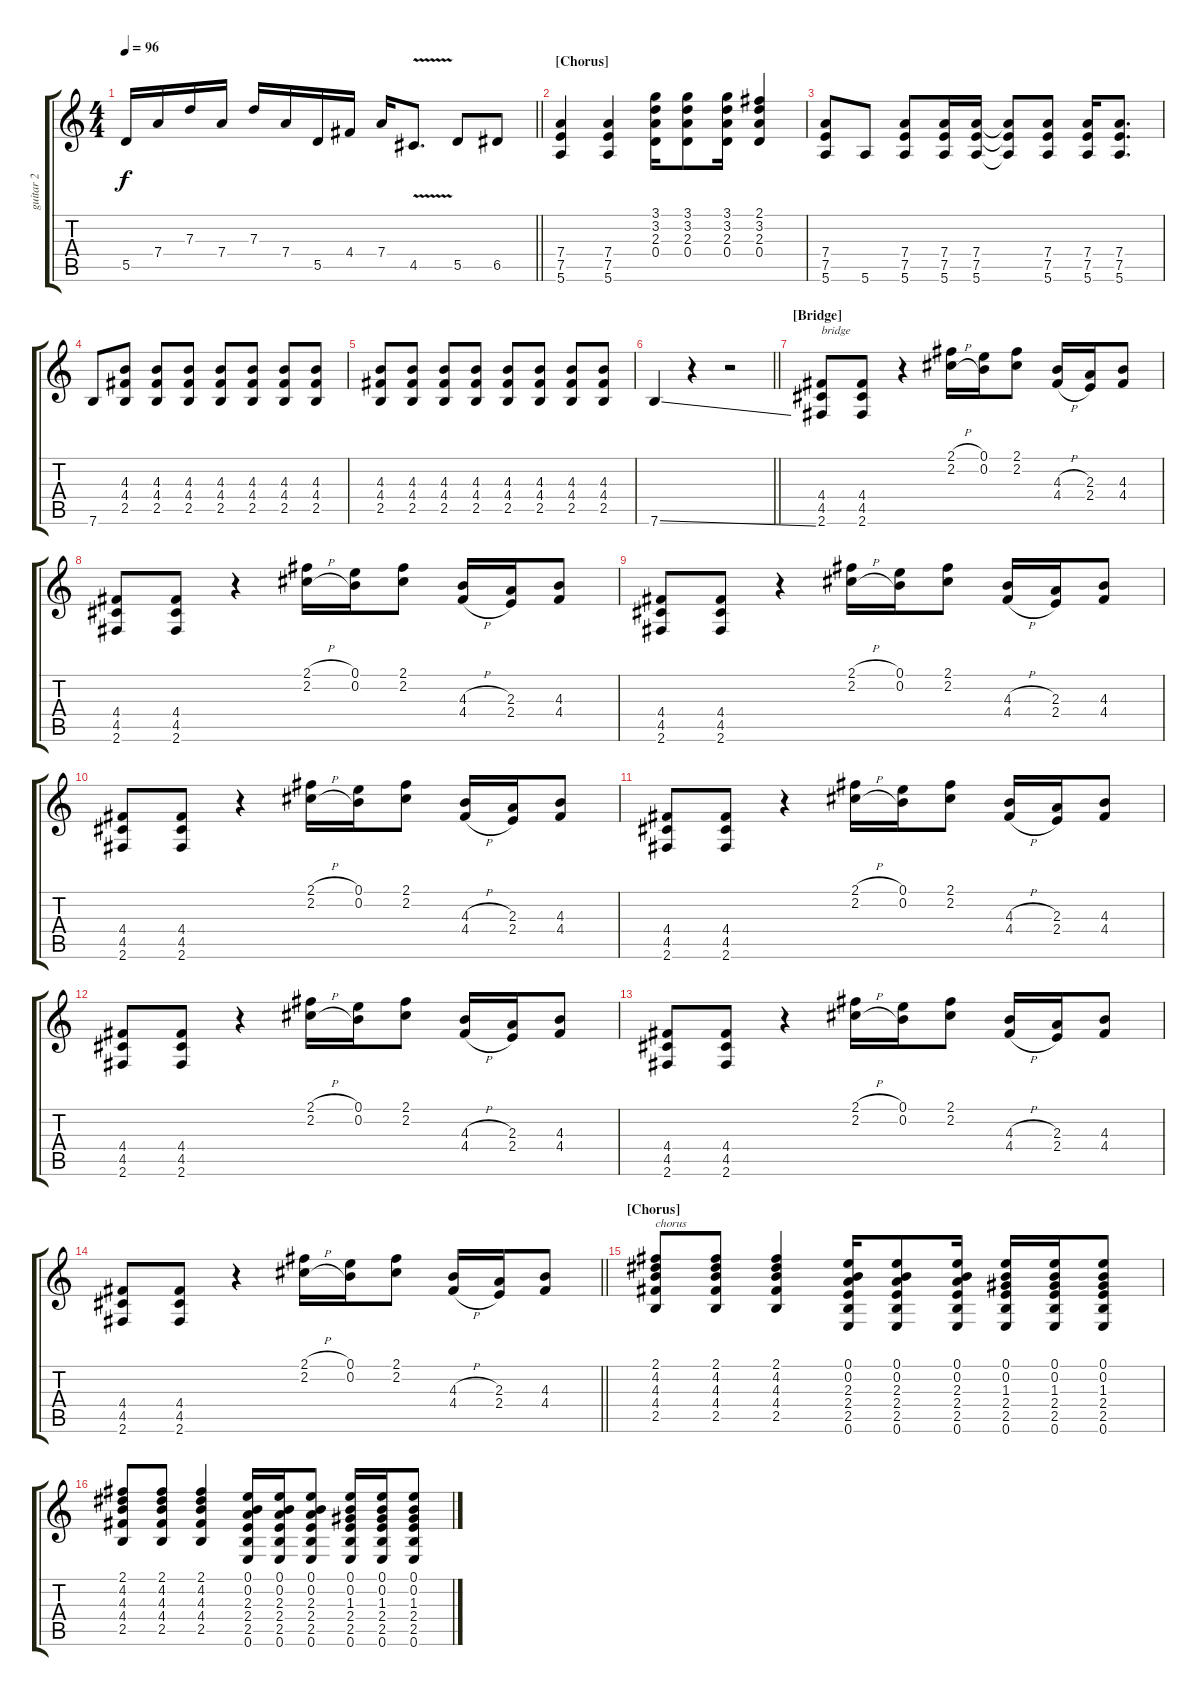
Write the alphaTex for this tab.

\track ("guitar 2" "guitar 2") {instrument distortionguitar}
\staff {score tabs}
\tuning (E4 B3 G3 D3 A2 E2) {hide}
\ts (4 4)
\tempo 96
\clef g2
\barLineRight lightlight
\ks c
5.5.16{dy f} 7.4.16 7.3.16 7.4.16 7.3.16 7.4.16 5.5.16 4.4.16 7.4.16 4.5{v}.8{d} 5.5.8 6.5.8 |
\section ("" "[Chorus]")
(7.4 7.5 5.6).4 (7.4 7.5 5.6).4 (3.1 3.2 2.3 0.4).16 (3.1 3.2 2.3 0.4).8 (3.1 3.2 2.3 0.4).16 (2.1 3.2 2.3 0.4).4 |
(7.4 7.5 5.6).8 5.6.8 (7.4 7.5 5.6).8 (7.4 7.5 5.6).16 (7.4 7.5 5.6).16 (7.4{t} 7.5{t} 5.6{t}).8 (7.4 7.5 5.6).8 (7.4 7.5 5.6).16 (7.4 7.5 5.6).8{d} |
7.6.8 (4.3 4.4 2.5).8 (4.3 4.4 2.5).8 (4.3 4.4 2.5).8 (4.3 4.4 2.5).8 (4.3 4.4 2.5).8 (4.3 4.4 2.5).8 (4.3 4.4 2.5).8 |
(4.3 4.4 2.5).8 (4.3 4.4 2.5).8 (4.3 4.4 2.5).8 (4.3 4.4 2.5).8 (4.3 4.4 2.5).8 (4.3 4.4 2.5).8 (4.3 4.4 2.5).8 (4.3 4.4 2.5).8 |
\barLineRight lightlight
7.6{ss}.4 r.4 r.2 |
\section ("" "[Bridge]")
(4.4 4.5 2.6).8{txt "bridge"} (4.4 4.5 2.6).8 r.4 (2.1{h} 2.2{h}).16 (0.1 0.2).16 (2.1 2.2).8 (4.3{h} 4.4{h}).16 (2.3 2.4).16 (4.3 4.4).8 |
(4.4 4.5 2.6).8 (4.4 4.5 2.6).8 r.4 (2.1{h} 2.2{h}).16 (0.1 0.2).16 (2.1 2.2).8 (4.3{h} 4.4{h}).16 (2.3 2.4).16 (4.3 4.4).8 |
(4.4 4.5 2.6).8 (4.4 4.5 2.6).8 r.4 (2.1{h} 2.2{h}).16 (0.1 0.2).16 (2.1 2.2).8 (4.3{h} 4.4{h}).16 (2.3 2.4).16 (4.3 4.4).8 |
(4.4 4.5 2.6).8 (4.4 4.5 2.6).8 r.4 (2.1{h} 2.2{h}).16 (0.1 0.2).16 (2.1 2.2).8 (4.3{h} 4.4{h}).16 (2.3 2.4).16 (4.3 4.4).8 |
(4.4 4.5 2.6).8 (4.4 4.5 2.6).8 r.4 (2.1{h} 2.2{h}).16 (0.1 0.2).16 (2.1 2.2).8 (4.3{h} 4.4{h}).16 (2.3 2.4).16 (4.3 4.4).8 |
(4.4 4.5 2.6).8 (4.4 4.5 2.6).8 r.4 (2.1{h} 2.2{h}).16 (0.1 0.2).16 (2.1 2.2).8 (4.3{h} 4.4{h}).16 (2.3 2.4).16 (4.3 4.4).8 |
(4.4 4.5 2.6).8 (4.4 4.5 2.6).8 r.4 (2.1{h} 2.2{h}).16 (0.1 0.2).16 (2.1 2.2).8 (4.3{h} 4.4{h}).16 (2.3 2.4).16 (4.3 4.4).8 |
\barLineRight lightlight
(4.4 4.5 2.6).8 (4.4 4.5 2.6).8 r.4 (2.1{h} 2.2{h}).16 (0.1 0.2).16 (2.1 2.2).8 (4.3{h} 4.4{h}).16 (2.3 2.4).16 (4.3 4.4).8 |
\section ("" "[Chorus]")
(2.1 4.2 4.3 4.4 2.5).8{txt "chorus"} (2.1 4.2 4.3 4.4 2.5).8 (2.1 4.2 4.3 4.4 2.5).4 (0.1 0.2 2.3 2.4 2.5 0.6).16 (0.1 0.2 2.3 2.4 2.5 0.6).8 (0.1 0.2 2.3 2.4 2.5 0.6).16 (0.1 0.2 1.3 2.4 2.5 0.6).16 (0.1 0.2 1.3 2.4 2.5 0.6).16 (0.1 0.2 1.3 2.4 2.5 0.6).8 |
(2.1 4.2 4.3 4.4 2.5).8 (2.1 4.2 4.3 4.4 2.5).8 (2.1 4.2 4.3 4.4 2.5).4 (0.1 0.2 2.3 2.4 2.5 0.6).16 (0.1 0.2 2.3 2.4 2.5 0.6).16 (0.1 0.2 2.3 2.4 2.5 0.6).8 (0.1 0.2 1.3 2.4 2.5 0.6).16 (0.1 0.2 1.3 2.4 2.5 0.6).16 (0.1 0.2 1.3 2.4 2.5 0.6).8
